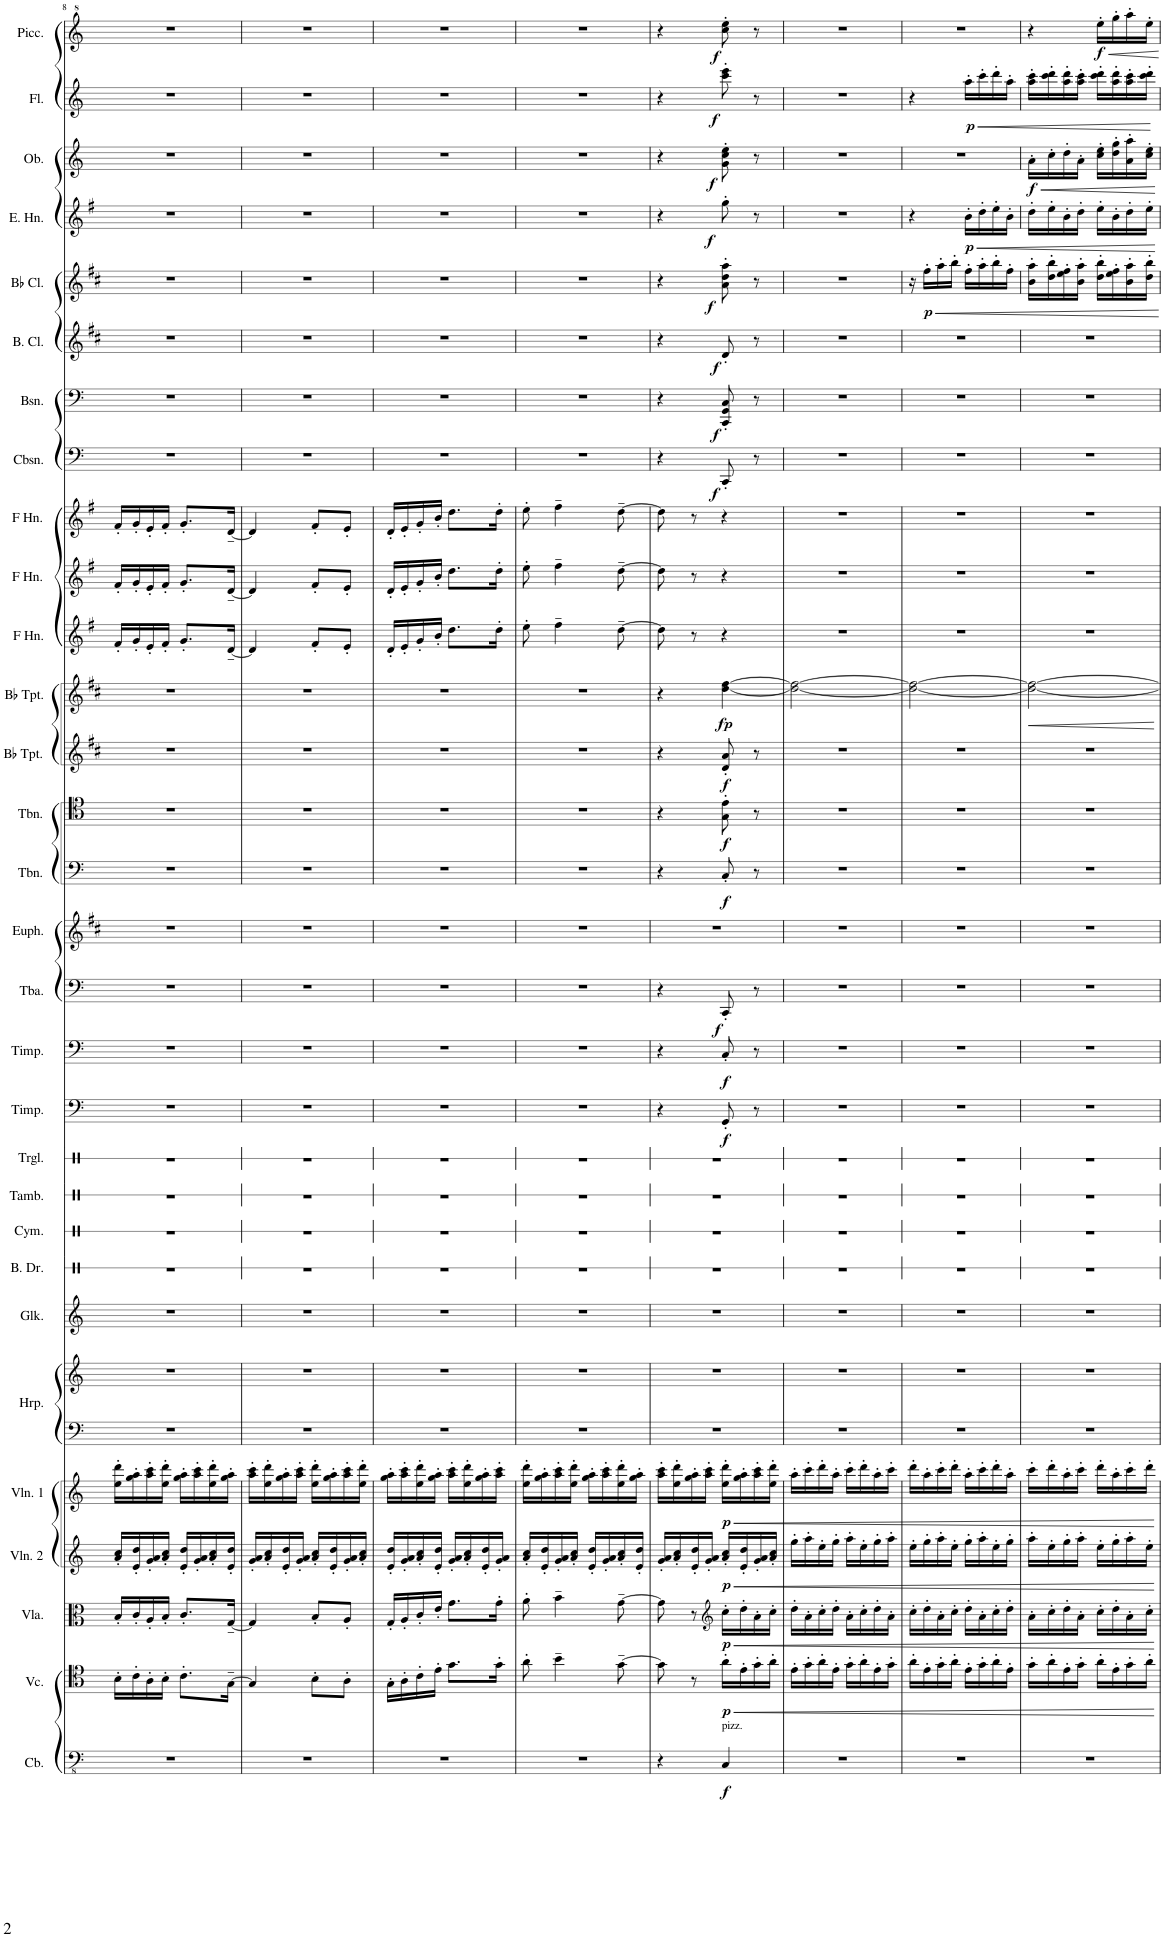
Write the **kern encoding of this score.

**kern	**dynam	**kern	**dynam	**kern	**dynam	**kern	**dynam	**kern	**dynam	**kern	**kern	**kern	**kern	**kern	**kern	**kern	**kern	**dynam	**kern	**dynam	**kern	**dynam	**kern	**kern	**dynam	**kern	**dynam	**kern	**dynam	**kern	**dynam	**kern	**kern	**kern	**kern	**dynam	**kern	**dynam	**kern	**dynam	**kern	**dynam	**kern	**dynam	**kern	**dynam	**kern	**dynam	**kern	**dynam
*part30	*part30	*part29	*part29	*part28	*part28	*part27	*part27	*part26	*part26	*part25	*part25	*part24	*part23	*part22	*part21	*part20	*part19	*part19	*part18	*part18	*part17	*part17	*part16	*part15	*part15	*part14	*part14	*part13	*part13	*part12	*part12	*part11	*part10	*part9	*part8	*part8	*part7	*part7	*part6	*part6	*part5	*part5	*part4	*part4	*part3	*part3	*part2	*part2	*part1	*part1
*staff31	*staff31	*staff30	*staff30	*staff29	*staff29	*staff28	*staff28	*staff27	*staff27	*staff26	*staff25	*staff24	*staff23	*staff22	*staff21	*staff20	*staff19	*staff19	*staff18	*staff18	*staff17	*staff17	*staff16	*staff15	*staff15	*staff14	*staff14	*staff13	*staff13	*staff12	*staff12	*staff11	*staff10	*staff9	*staff8	*staff8	*staff7	*staff7	*staff6	*staff6	*staff5	*staff5	*staff4	*staff4	*staff3	*staff3	*staff2	*staff2	*staff1	*staff1
*I"Contrabass	*	*I"Violoncellos	*	*I"Violas	*	*I"Violins 2	*	*I"Violins 1	*	*I"Harps	*	*I"Glockenspiel	*I"Bass Drum	*I"Cymbal	*I"Tambourine	*I"Triangle	*I"Timpani	*	*I"Timpani	*	*I"Tuba	*	*I"Euphonium	*I"Bass Trombone	*	*I"Tenor Trombones	*	*I"Bb Trumpet III IV	*	*I"Bb Trumpet I II	*	*I"F Horn V VI	*I"F Horn III IV	*I"F Horn I II	*I"Contrabassoon	*	*I"Bassoons	*	*I"Bass Clarinet	*	*I"Bb Clarinets	*	*I"English Horn	*	*I"Oboes	*	*I"Flutes	*	*I"Piccolos	*
*I'Cb.	*	*I'Vc.	*	*I'Vla.	*	*I'Vln. 2	*	*I'Vln. 1	*	*I'Hrp.	*	*I'Glk.	*I'B. Dr.	*I'Cym.	*I'Tamb.	*I'Trgl.	*I'Timp.	*	*I'Timp.	*	*I'Tba.	*	*I'Euph.	*I'Tbn.	*	*I'Tbn.	*	*I'Bb Tpt.	*	*I'Bb Tpt.	*	*I'F Hn.	*I'F Hn.	*I'F Hn.	*I'Cbsn.	*	*I'Bsn.	*	*I'B. Cl.	*	*I'Bb Cl.	*	*I'E. Hn.	*	*I'Ob.	*	*I'Fl.	*	*I'Picc.	*
!!LO:PB:g=z
*clefFv4	*	*clefC4	*	*clefC3	*	*clefG2	*	*clefG2	*	*clefF4	*clefG2	*clefG2	*clefX	*clefX	*clefX	*clefX	*clefF4	*	*clefF4	*	*clefF4	*	*clefG2	*clefF4	*	*clefC4	*	*clefG2	*	*clefG2	*	*clefG2	*clefG2	*clefG2	*clefF4	*	*clefF4	*	*clefG2	*	*clefG2	*	*clefG2	*	*clefG2	*	*clefG2	*	*clefG^2	*
*Trd7c12	*	*	*	*	*	*	*	*	*	*	*	*Trd-14c-24	*	*	*	*	*	*	*	*	*	*	*Trd8c14	*	*	*	*	*Trd1c2	*	*Trd1c2	*	*Trd4c7	*Trd4c7	*Trd4c7	*Trd7c12	*	*	*	*Trd8c14	*	*Trd1c2	*	*Trd4c7	*	*	*	*	*	*Trd-7c-12	*
*k[]	*	*k[]	*	*k[]	*	*k[]	*	*k[]	*	*k[]	*k[]	*k[]	*k[]	*k[]	*k[]	*k[]	*k[]	*	*k[]	*	*k[]	*	*k[f#c#]	*k[]	*	*k[]	*	*k[f#c#]	*	*k[f#c#]	*	*k[f#]	*k[f#]	*k[f#]	*k[]	*	*k[]	*	*k[f#c#]	*	*k[f#c#]	*	*k[f#]	*	*k[]	*	*k[]	*	*k[]	*
*M2/4	*	*M2/4	*	*M2/4	*	*M2/4	*	*M2/4	*	*M2/4	*M2/4	*M2/4	*M2/4	*M2/4	*M2/4	*M2/4	*M2/4	*	*M2/4	*	*M2/4	*	*M2/4	*M2/4	*	*M2/4	*	*M2/4	*	*M2/4	*	*M2/4	*M2/4	*M2/4	*M2/4	*	*M2/4	*	*M2/4	*	*M2/4	*	*M2/4	*	*M2/4	*	*M2/4	*	*M2/4	*
=8	=8	=8	=8	=8	=8	=8	=8	=8	=8	=8	=8	=8	=8	=8	=8	=8	=8	=8	=8	=8	=8	=8	=8	=8	=8	=8	=8	=8	=8	=8	=8	=8	=8	=8	=8	=8	=8	=8	=8	=8	=8	=8	=8	=8	=8	=8	=8	=8	=8	=8
2r	.	16B'\LL	.	16B'/LL	.	16a/' 16cc/'LL	.	16ee\' 16ddd\'LL	.	2r	2r	2r	2r	2r	2r	2r	2r	.	2r	.	2r	.	2r	2r	.	2r	.	2r	.	2r	.	16f#'/LL	16f#'/LL	16f#'/LL	2r	.	2r	.	2r	.	2r	.	2r	.	2r	.	2r	.	2r	.
.	.	16c'\	.	16c'/	.	16e/' 16dd/'	.	16gg\' 16aa\'	.	.	.	.	.	.	.	.	.	.	.	.	.	.	.	.	.	.	.	.	.	.	.	16g'/	16g'/	16g'/	.	.	.	.	.	.	.	.	.	.	.	.	.	.	.	.
.	.	16A'\	.	16A'/	.	16g/' 16a/'	.	16aa\' 16ccc\'	.	.	.	.	.	.	.	.	.	.	.	.	.	.	.	.	.	.	.	.	.	.	.	16e'/	16e'/	16e'/	.	.	.	.	.	.	.	.	.	.	.	.	.	.	.	.
.	.	16B'\JJ	.	16B'/JJ	.	16a/' 16cc/'JJ	.	16ee\' 16ddd\'JJ	.	.	.	.	.	.	.	.	.	.	.	.	.	.	.	.	.	.	.	.	.	.	.	16f#'/JJ	16f#'/JJ	16f#'/JJ	.	.	.	.	.	.	.	.	.	.	.	.	.	.	.	.
.	.	8.c'\L	.	8.c'/L	.	16e/' 16dd/'LL	.	16gg\' 16aa\'LL	.	.	.	.	.	.	.	.	.	.	.	.	.	.	.	.	.	.	.	.	.	.	.	8.g'/L	8.g'/L	8.g'/L	.	.	.	.	.	.	.	.	.	.	.	.	.	.	.	.
.	.	.	.	.	.	16g/' 16a/'	.	16aa\' 16ccc\'	.	.	.	.	.	.	.	.	.	.	.	.	.	.	.	.	.	.	.	.	.	.	.	.	.	.	.	.	.	.	.	.	.	.	.	.	.	.	.	.	.	.
.	.	.	.	.	.	16a/' 16cc/'	.	16ee\' 16ddd\'	.	.	.	.	.	.	.	.	.	.	.	.	.	.	.	.	.	.	.	.	.	.	.	.	.	.	.	.	.	.	.	.	.	.	.	.	.	.	.	.	.	.
.	.	[16G~\Jk	.	[16G~/Jk	.	16e/' 16dd/'JJ	.	16gg\' 16aa\'JJ	.	.	.	.	.	.	.	.	.	.	.	.	.	.	.	.	.	.	.	.	.	.	.	[16d~/Jk	[16d~/Jk	[16d~/Jk	.	.	.	.	.	.	.	.	.	.	.	.	.	.	.	.
=9	=9	=9	=9	=9	=9	=9	=9	=9	=9	=9	=9	=9	=9	=9	=9	=9	=9	=9	=9	=9	=9	=9	=9	=9	=9	=9	=9	=9	=9	=9	=9	=9	=9	=9	=9	=9	=9	=9	=9	=9	=9	=9	=9	=9	=9	=9	=9	=9	=9	=9
2r	.	4G/]	.	4G/]	.	16g/' 16a/'LL	.	16aa\' 16ccc\'LL	.	2r	2r	2r	2r	2r	2r	2r	2r	.	2r	.	2r	.	2r	2r	.	2r	.	2r	.	2r	.	4d/]	4d/]	4d/]	2r	.	2r	.	2r	.	2r	.	2r	.	2r	.	2r	.	2r	.
.	.	.	.	.	.	16a/' 16cc/'	.	16ee\' 16ddd\'	.	.	.	.	.	.	.	.	.	.	.	.	.	.	.	.	.	.	.	.	.	.	.	.	.	.	.	.	.	.	.	.	.	.	.	.	.	.	.	.	.	.
.	.	.	.	.	.	16e/' 16dd/'	.	16gg\' 16aa\'	.	.	.	.	.	.	.	.	.	.	.	.	.	.	.	.	.	.	.	.	.	.	.	.	.	.	.	.	.	.	.	.	.	.	.	.	.	.	.	.	.	.
.	.	.	.	.	.	16g/' 16a/'JJ	.	16aa\' 16ccc\'JJ	.	.	.	.	.	.	.	.	.	.	.	.	.	.	.	.	.	.	.	.	.	.	.	.	.	.	.	.	.	.	.	.	.	.	.	.	.	.	.	.	.	.
.	.	8B'\L	.	8B'/L	.	16a/' 16cc/'LL	.	16ee\' 16ddd\'LL	.	.	.	.	.	.	.	.	.	.	.	.	.	.	.	.	.	.	.	.	.	.	.	8f#'/L	8f#'/L	8f#'/L	.	.	.	.	.	.	.	.	.	.	.	.	.	.	.	.
.	.	.	.	.	.	16e/' 16dd/'	.	16gg\' 16aa\'	.	.	.	.	.	.	.	.	.	.	.	.	.	.	.	.	.	.	.	.	.	.	.	.	.	.	.	.	.	.	.	.	.	.	.	.	.	.	.	.	.	.
.	.	8A'\J	.	8A'/J	.	16g/' 16a/'	.	16aa\' 16ccc\'	.	.	.	.	.	.	.	.	.	.	.	.	.	.	.	.	.	.	.	.	.	.	.	8e'/J	8e'/J	8e'/J	.	.	.	.	.	.	.	.	.	.	.	.	.	.	.	.
.	.	.	.	.	.	16a/' 16cc/'JJ	.	16ee\' 16ddd\'JJ	.	.	.	.	.	.	.	.	.	.	.	.	.	.	.	.	.	.	.	.	.	.	.	.	.	.	.	.	.	.	.	.	.	.	.	.	.	.	.	.	.	.
=10	=10	=10	=10	=10	=10	=10	=10	=10	=10	=10	=10	=10	=10	=10	=10	=10	=10	=10	=10	=10	=10	=10	=10	=10	=10	=10	=10	=10	=10	=10	=10	=10	=10	=10	=10	=10	=10	=10	=10	=10	=10	=10	=10	=10	=10	=10	=10	=10	=10	=10
2r	.	16G'\LL	.	16G'/LL	.	16e/' 16dd/'LL	.	16gg\' 16aa\'LL	.	2r	2r	2r	2r	2r	2r	2r	2r	.	2r	.	2r	.	2r	2r	.	2r	.	2r	.	2r	.	16d'/LL	16d'/LL	16d'/LL	2r	.	2r	.	2r	.	2r	.	2r	.	2r	.	2r	.	2r	.
.	.	16A'\	.	16A'/	.	16g/' 16a/'	.	16aa\' 16ccc\'	.	.	.	.	.	.	.	.	.	.	.	.	.	.	.	.	.	.	.	.	.	.	.	16e'/	16e'/	16e'/	.	.	.	.	.	.	.	.	.	.	.	.	.	.	.	.
.	.	16c'\	.	16c'/	.	16a/' 16cc/'	.	16ee\' 16ddd\'	.	.	.	.	.	.	.	.	.	.	.	.	.	.	.	.	.	.	.	.	.	.	.	16g'/	16g'/	16g'/	.	.	.	.	.	.	.	.	.	.	.	.	.	.	.	.
.	.	16e'\JJ	.	16e'/JJ	.	16e/' 16dd/'JJ	.	16gg\' 16aa\'JJ	.	.	.	.	.	.	.	.	.	.	.	.	.	.	.	.	.	.	.	.	.	.	.	16b'/JJ	16b'/JJ	16b'/JJ	.	.	.	.	.	.	.	.	.	.	.	.	.	.	.	.
.	.	8.g\L	.	8.g\L	.	16g/' 16a/'LL	.	16aa\' 16ccc\'LL	.	.	.	.	.	.	.	.	.	.	.	.	.	.	.	.	.	.	.	.	.	.	.	8.dd\L	8.dd\L	8.dd\L	.	.	.	.	.	.	.	.	.	.	.	.	.	.	.	.
.	.	.	.	.	.	16a/' 16cc/'	.	16ee\' 16ddd\'	.	.	.	.	.	.	.	.	.	.	.	.	.	.	.	.	.	.	.	.	.	.	.	.	.	.	.	.	.	.	.	.	.	.	.	.	.	.	.	.	.	.
.	.	.	.	.	.	16e/' 16dd/'	.	16gg\' 16aa\'	.	.	.	.	.	.	.	.	.	.	.	.	.	.	.	.	.	.	.	.	.	.	.	.	.	.	.	.	.	.	.	.	.	.	.	.	.	.	.	.	.	.
.	.	16g'\Jk	.	16g'\Jk	.	16g/' 16a/'JJ	.	16aa\' 16ccc\'JJ	.	.	.	.	.	.	.	.	.	.	.	.	.	.	.	.	.	.	.	.	.	.	.	16dd'\Jk	16dd'\Jk	16dd'\Jk	.	.	.	.	.	.	.	.	.	.	.	.	.	.	.	.
=11	=11	=11	=11	=11	=11	=11	=11	=11	=11	=11	=11	=11	=11	=11	=11	=11	=11	=11	=11	=11	=11	=11	=11	=11	=11	=11	=11	=11	=11	=11	=11	=11	=11	=11	=11	=11	=11	=11	=11	=11	=11	=11	=11	=11	=11	=11	=11	=11	=11	=11
2r	.	8a'\	.	8a'\	.	16a/' 16cc/'LL	.	16ee\' 16ddd\'LL	.	2r	2r	2r	2r	2r	2r	2r	2r	.	2r	.	2r	.	2r	2r	.	2r	.	2r	.	2r	.	8ee'\	8ee'\	8ee'\	2r	.	2r	.	2r	.	2r	.	2r	.	2r	.	2r	.	2r	.
.	.	.	.	.	.	16e/' 16dd/'	.	16gg\' 16aa\'	.	.	.	.	.	.	.	.	.	.	.	.	.	.	.	.	.	.	.	.	.	.	.	.	.	.	.	.	.	.	.	.	.	.	.	.	.	.	.	.	.	.
.	.	4b~\	.	4b~\	.	16g/' 16a/'	.	16aa\' 16ccc\'	.	.	.	.	.	.	.	.	.	.	.	.	.	.	.	.	.	.	.	.	.	.	.	4ff#~\	4ff#~\	4ff#~\	.	.	.	.	.	.	.	.	.	.	.	.	.	.	.	.
.	.	.	.	.	.	16a/' 16cc/'JJ	.	16ee\' 16ddd\'JJ	.	.	.	.	.	.	.	.	.	.	.	.	.	.	.	.	.	.	.	.	.	.	.	.	.	.	.	.	.	.	.	.	.	.	.	.	.	.	.	.	.	.
.	.	.	.	.	.	16e/' 16dd/'LL	.	16gg\' 16aa\'LL	.	.	.	.	.	.	.	.	.	.	.	.	.	.	.	.	.	.	.	.	.	.	.	.	.	.	.	.	.	.	.	.	.	.	.	.	.	.	.	.	.	.
.	.	.	.	.	.	16g/' 16a/'	.	16aa\' 16ccc\'	.	.	.	.	.	.	.	.	.	.	.	.	.	.	.	.	.	.	.	.	.	.	.	.	.	.	.	.	.	.	.	.	.	.	.	.	.	.	.	.	.	.
.	.	[8g~\	.	[8g~\	.	16a/' 16cc/'	.	16ee\' 16ddd\'	.	.	.	.	.	.	.	.	.	.	.	.	.	.	.	.	.	.	.	.	.	.	.	[8dd~\	[8dd~\	[8dd~\	.	.	.	.	.	.	.	.	.	.	.	.	.	.	.	.
.	.	.	.	.	.	16e/' 16dd/'JJ	.	16gg\' 16aa\'JJ	.	.	.	.	.	.	.	.	.	.	.	.	.	.	.	.	.	.	.	.	.	.	.	.	.	.	.	.	.	.	.	.	.	.	.	.	.	.	.	.	.	.
=12	=12	=12	=12	=12	=12	=12	=12	=12	=12	=12	=12	=12	=12	=12	=12	=12	=12	=12	=12	=12	=12	=12	=12	=12	=12	=12	=12	=12	=12	=12	=12	=12	=12	=12	=12	=12	=12	=12	=12	=12	=12	=12	=12	=12	=12	=12	=12	=12	=12	=12
4r	.	8g\]	.	8g\]	.	16g/' 16a/'LL	.	16aa\' 16ccc\'LL	.	2r	2r	2r	2r	2r	2r	2r	4r	.	4r	.	4r	.	2r	4r	.	4r	.	4r	.	4r	.	8dd\]	8dd\]	8dd\]	4r	.	4r	.	4r	.	4r	.	4r	.	4r	.	4r	.	4r	.
.	.	.	.	.	.	16a/' 16cc/'	.	16ee\' 16ddd\'	.	.	.	.	.	.	.	.	.	.	.	.	.	.	.	.	.	.	.	.	.	.	.	.	.	.	.	.	.	.	.	.	.	.	.	.	.	.	.	.	.	.
.	.	8r	.	8r	.	16e/' 16dd/'	.	16gg\' 16aa\'	.	.	.	.	.	.	.	.	.	.	.	.	.	.	.	.	.	.	.	.	.	.	.	8r	8r	8r	.	.	.	.	.	.	.	.	.	.	.	.	.	.	.	.
.	.	.	.	.	.	16g/' 16a/'JJ	.	16aa\' 16ccc\'JJ	.	.	.	.	.	.	.	.	.	.	.	.	.	.	.	.	.	.	.	.	.	.	.	.	.	.	.	.	.	.	.	.	.	.	.	.	.	.	.	.	.	.
*	*	*	*	*clefG2	*	*	*	*	*	*	*	*	*	*	*	*	*	*	*	*	*	*	*	*	*	*	*	*	*	*	*	*	*	*	*	*	*	*	*	*	*	*	*	*	*	*	*	*	*	*
!LO:TX:a:t=pizz.	!	!	!	!	!	!	!	!	!	!	!	!	!	!	!	!	!	!	!	!	!	!	!	!	!	!	!	!	!	!	!	!	!	!	!	!	!	!	!	!	!	!	!	!	!	!	!	!	!	!
!	!LO:DY:b	!	!LO:HP:b	!	!LO:HP:b	!	!LO:HP:b	!	!LO:HP:b	!	!	!	!	!	!	!	!	!	!	!	!	!	!	!	!	!	!	!	!	!	!	!	!	!	!	!	!	!	!	!	!	!	!	!	!	!	!	!	!	!
!	!	!	!LO:DY:n=1:b	!	!LO:DY:n=1:b	!	!LO:DY:n=1:b	!	!LO:DY:n=1:b	!	!	!	!	!	!	!	!	!LO:DY:b	!	!LO:DY:b	!	!LO:DY:b	!	!	!LO:DY:b	!	!LO:DY:b	!	!LO:DY:b	!	!LO:DY:b	!	!	!	!	!LO:DY:b	!	!LO:DY:b	!	!LO:DY:b	!	!LO:DY:b	!	!LO:DY:b	!	!LO:DY:b	!	!LO:DY:b	!	!LO:DY:b
4CC/	f	16a'\LL	< p	16cc'\LL	< p	16a/' 16cc/'LL	< p	16ee\' 16ddd\'LL	< p	.	.	.	.	.	.	.	8GG'/	f	8C'/	f	8CC'/	f	.	8C'/	f	8G\' 8e\'	f	8d/' 8a/'	f	[4dd\ [4ff#\	fp	4r	4r	4r	8CC'/	f	8CC/' 8GG/' 8C/'	f	8d'/	f	8a\' 8dd\' 8aa\'	f	8gg'\	f	8g\' 8cc\' 8ee\'	f	8ccc\' 8eee\'	f	8ccc\' 8eee\'	f
.	.	16e'\	.	16dd'\	.	16e/' 16dd/'	.	16gg\' 16aa\'	.	.	.	.	.	.	.	.	.	.	.	.	.	.	.	.	.	.	.	.	.	.	.	.	.	.	.	.	.	.	.	.	.	.	.	.	.	.	.	.	.	.
.	.	16g'\	.	16a'\	.	16g/' 16a/'	.	16aa\' 16ccc\'	.	.	.	.	.	.	.	.	8r	.	8r	.	8r	.	.	8r	.	8r	.	8r	.	.	.	.	.	.	8r	.	8r	.	8r	.	8r	.	8r	.	8r	.	8r	.	8r	.
.	.	16a'\JJ	.	16cc'\JJ	.	16a/' 16cc/'JJ	.	16ee\' 16ddd\'JJ	.	.	.	.	.	.	.	.	.	.	.	.	.	.	.	.	.	.	.	.	.	.	.	.	.	.	.	.	.	.	.	.	.	.	.	.	.	.	.	.	.	.
=13	=13	=13	=13	=13	=13	=13	=13	=13	=13	=13	=13	=13	=13	=13	=13	=13	=13	=13	=13	=13	=13	=13	=13	=13	=13	=13	=13	=13	=13	=13	=13	=13	=13	=13	=13	=13	=13	=13	=13	=13	=13	=13	=13	=13	=13	=13	=13	=13	=13	=13
2r	.	16e'\LL	.	16dd'\LL	.	16gg'\LL	.	16aa'\LL	.	2r	2r	2r	2r	2r	2r	2r	2r	.	2r	.	2r	.	2r	2r	.	2r	.	2r	.	2dd\_ 2ff#\_	.	2r	2r	2r	2r	.	2r	.	2r	.	2r	.	2r	.	2r	.	2r	.	2r	.
.	.	16g'\	.	16a'\	.	16aa'\	.	16ccc'\	.	.	.	.	.	.	.	.	.	.	.	.	.	.	.	.	.	.	.	.	.	.	.	.	.	.	.	.	.	.	.	.	.	.	.	.	.	.	.	.	.	.
.	.	16a'\	.	16cc'\	.	16ee'\	.	16ddd'\	.	.	.	.	.	.	.	.	.	.	.	.	.	.	.	.	.	.	.	.	.	.	.	.	.	.	.	.	.	.	.	.	.	.	.	.	.	.	.	.	.	.
.	.	16e'\JJ	.	16dd'\JJ	.	16gg'\JJ	.	16aa'\JJ	.	.	.	.	.	.	.	.	.	.	.	.	.	.	.	.	.	.	.	.	.	.	.	.	.	.	.	.	.	.	.	.	.	.	.	.	.	.	.	.	.	.
.	.	16g'\LL	.	16a'\LL	.	16aa'\LL	.	16ccc'\LL	.	.	.	.	.	.	.	.	.	.	.	.	.	.	.	.	.	.	.	.	.	.	.	.	.	.	.	.	.	.	.	.	.	.	.	.	.	.	.	.	.	.
.	.	16a'\	.	16cc'\	.	16ee'\	.	16ddd'\	.	.	.	.	.	.	.	.	.	.	.	.	.	.	.	.	.	.	.	.	.	.	.	.	.	.	.	.	.	.	.	.	.	.	.	.	.	.	.	.	.	.
.	.	16e'\	.	16dd'\	.	16gg'\	.	16aa'\	.	.	.	.	.	.	.	.	.	.	.	.	.	.	.	.	.	.	.	.	.	.	.	.	.	.	.	.	.	.	.	.	.	.	.	.	.	.	.	.	.	.
.	.	16g'\JJ	.	16a'\JJ	.	16aa'\JJ	.	16ccc'\JJ	.	.	.	.	.	.	.	.	.	.	.	.	.	.	.	.	.	.	.	.	.	.	.	.	.	.	.	.	.	.	.	.	.	.	.	.	.	.	.	.	.	.
=14	=14	=14	=14	=14	=14	=14	=14	=14	=14	=14	=14	=14	=14	=14	=14	=14	=14	=14	=14	=14	=14	=14	=14	=14	=14	=14	=14	=14	=14	=14	=14	=14	=14	=14	=14	=14	=14	=14	=14	=14	=14	=14	=14	=14	=14	=14	=14	=14	=14	=14
2r	.	16a'\LL	.	16cc'\LL	.	16ee'\LL	.	16ddd'\LL	.	2r	2r	2r	2r	2r	2r	2r	2r	.	2r	.	2r	.	2r	2r	.	2r	.	2r	.	2dd\_ 2ff#\_	.	2r	2r	2r	2r	.	2r	.	2r	.	16r	.	4r	.	2r	.	4r	.	2r	.
!	!	!	!	!	!	!	!	!	!	!	!	!	!	!	!	!	!	!	!	!	!	!	!	!	!	!	!	!	!	!	!	!	!	!	!	!	!	!	!	!	!	!LO:HP:b	!	!	!	!	!	!	!	!
!	!	!	!	!	!	!	!	!	!	!	!	!	!	!	!	!	!	!	!	!	!	!	!	!	!	!	!	!	!	!	!	!	!	!	!	!	!	!	!	!	!	!LO:DY:n=1:b	!	!	!	!	!	!	!	!
.	.	16e'\	.	16dd'\	.	16gg'\	.	16aa'\	.	.	.	.	.	.	.	.	.	.	.	.	.	.	.	.	.	.	.	.	.	.	.	.	.	.	.	.	.	.	.	.	16ff#'\LL	< p	.	.	.	.	.	.	.	.
.	.	16g'\	.	16a'\	.	16aa'\	.	16ccc'\	.	.	.	.	.	.	.	.	.	.	.	.	.	.	.	.	.	.	.	.	.	.	.	.	.	.	.	.	.	.	.	.	16aa'\	.	.	.	.	.	.	.	.	.
.	.	16a'\JJ	.	16cc'\JJ	.	16ee'\JJ	.	16ddd'\JJ	.	.	.	.	.	.	.	.	.	.	.	.	.	.	.	.	.	.	.	.	.	.	.	.	.	.	.	.	.	.	.	.	16bb'\JJ	.	.	.	.	.	.	.	.	.
!	!	!	!	!	!	!	!	!	!	!	!	!	!	!	!	!	!	!	!	!	!	!	!	!	!	!	!	!	!	!	!	!	!	!	!	!	!	!	!	!	!	!	!	!LO:HP:b	!	!	!	!LO:HP:b	!	!
!	!	!	!	!	!	!	!	!	!	!	!	!	!	!	!	!	!	!	!	!	!	!	!	!	!	!	!	!	!	!	!	!	!	!	!	!	!	!	!	!	!	!	!	!LO:DY:n=1:b	!	!	!	!LO:DY:n=1:b	!	!
.	.	16e'\LL	.	16dd'\LL	.	16gg'\LL	.	16aa'\LL	.	.	.	.	.	.	.	.	.	.	.	.	.	.	.	.	.	.	.	.	.	.	.	.	.	.	.	.	.	.	.	.	16ff#'\LL	.	16b'\LL	< p	.	.	16aa'\LL	< p	.	.
.	.	16g'\	.	16a'\	.	16aa'\	.	16ccc'\	.	.	.	.	.	.	.	.	.	.	.	.	.	.	.	.	.	.	.	.	.	.	.	.	.	.	.	.	.	.	.	.	16aa'\	.	16dd'\	.	.	.	16ccc'\	.	.	.
.	.	16a'\	.	16cc'\	.	16ee'\	.	16ddd'\	.	.	.	.	.	.	.	.	.	.	.	.	.	.	.	.	.	.	.	.	.	.	.	.	.	.	.	.	.	.	.	.	16bb'\	.	16ee'\	.	.	.	16ddd'\	.	.	.
.	.	16e'\JJ	.	16dd'\JJ	.	16gg'\JJ	.	16aa'\JJ	.	.	.	.	.	.	.	.	.	.	.	.	.	.	.	.	.	.	.	.	.	.	.	.	.	.	.	.	.	.	.	.	16ff#'\JJ	.	16b'\JJ	.	.	.	16aa'\JJ	.	.	.
=15	=15	=15	=15	=15	=15	=15	=15	=15	=15	=15	=15	=15	=15	=15	=15	=15	=15	=15	=15	=15	=15	=15	=15	=15	=15	=15	=15	=15	=15	=15	=15	=15	=15	=15	=15	=15	=15	=15	=15	=15	=15	=15	=15	=15	=15	=15	=15	=15	=15	=15
!	!	!	!	!	!	!	!	!	!	!	!	!	!	!	!	!	!	!	!	!	!	!	!	!	!	!	!	!	!	!	!LO:HP:b	!	!	!	!	!	!	!	!	!	!	!	!	!	!	!LO:HP:b	!	!	!	!
!	!	!	!	!	!	!	!	!	!	!	!	!	!	!	!	!	!	!	!	!	!	!	!	!	!	!	!	!	!	!	!	!	!	!	!	!	!	!	!	!	!	!	!	!	!	!LO:DY:n=1:b	!	!	!	!
2r	.	16g'\LL	.	16a'\LL	.	16aa'\LL	.	16ccc'\LL	.	2r	2r	2r	2r	2r	2r	2r	2r	.	2r	.	2r	.	2r	2r	.	2r	.	2r	.	2dd\_ 2ff#\_	<	2r	2r	2r	2r	.	2r	.	2r	.	16b\' 16aa\'LL	.	16dd'\LL	.	16a'\LL	< f	16aa\' 16ccc\'LL	.	4r	.
.	.	16a'\	.	16cc'\	.	16ee'\	.	16ddd'\	.	.	.	.	.	.	.	.	.	.	.	.	.	.	.	.	.	.	.	.	.	.	.	.	.	.	.	.	.	.	.	.	16dd\' 16bb\'	.	16ee'\	.	16cc'\	.	16ccc\' 16ddd\'	.	.	.
.	.	16e'\	.	16dd'\	.	16gg'\	.	16aa'\	.	.	.	.	.	.	.	.	.	.	.	.	.	.	.	.	.	.	.	.	.	.	.	.	.	.	.	.	.	.	.	.	16ee\' 16ff#\'	.	16b'\	.	16dd'\	.	16aa\' 16ddd\'	.	.	.
.	.	16g'\JJ	.	16a'\JJ	.	16aa'\JJ	.	16ccc'\JJ	.	.	.	.	.	.	.	.	.	.	.	.	.	.	.	.	.	.	.	.	.	.	.	.	.	.	.	.	.	.	.	.	16b\' 16aa\'JJ	.	16dd'\JJ	.	16a'\JJ	.	16aa\' 16ccc\'JJ	.	.	.
!	!	!	!	!	!	!	!	!	!	!	!	!	!	!	!	!	!	!	!	!	!	!	!	!	!	!	!	!	!	!	!	!	!	!	!	!	!	!	!	!	!	!	!	!	!	!	!	!	!	!LO:HP:b
!	!	!	!	!	!	!	!	!	!	!	!	!	!	!	!	!	!	!	!	!	!	!	!	!	!	!	!	!	!	!	!	!	!	!	!	!	!	!	!	!	!	!	!	!	!	!	!	!	!	!LO:DY:n=1:b
.	.	16a'\LL	.	16cc'\LL	.	16ee'\LL	.	16ddd'\LL	.	.	.	.	.	.	.	.	.	.	.	.	.	.	.	.	.	.	.	.	.	.	.	.	.	.	.	.	.	.	.	.	16dd\' 16bb\'LL	.	16ee'\LL	.	16cc\' 16ee\'LL	.	16ccc\' 16ddd\'LL	.	16eee'\LL	< f
.	.	16e'\	.	16dd'\	.	16gg'\	.	16aa'\	.	.	.	.	.	.	.	.	.	.	.	.	.	.	.	.	.	.	.	.	.	.	.	.	.	.	.	.	.	.	.	.	16ee\' 16ff#\'	.	16b'\	.	16dd\' 16gg\'	.	16aa\' 16ddd\'	.	16ggg'\	.
.	.	16g'\	.	16a'\	.	16aa'\	.	16ccc'\	.	.	.	.	.	.	.	.	.	.	.	.	.	.	.	.	.	.	.	.	.	.	.	.	.	.	.	.	.	.	.	.	16b\' 16aa\'	.	16dd'\	.	16a\' 16aa\'	.	16aa\' 16ccc\'	.	16aaa'\	.
.	.	16a'\JJ	.	16cc'\JJ	.	16ee'\JJ	.	16ddd'\JJ	.	.	.	.	.	.	.	.	.	.	.	.	.	.	.	.	.	.	.	.	.	.	.	.	.	.	.	.	.	.	.	.	16dd\' 16bb\'JJ	.	16ee'\JJ	.	16cc\' 16ee\'JJ	.	16ccc\' 16ddd\'JJ	.	16eee'\JJ	.
.	.	.	[	.	[	.	[	.	[	.	.	.	.	.	.	.	.	.	.	.	.	.	.	.	.	.	.	.	.	.	[	.	.	.	.	.	.	.	.	.	.	[	.	[	.	[	.	[	.	[
=	=	=	=	=	=	=	=	=	=	=	=	=	=	=	=	=	=	=	=	=	=	=	=	=	=	=	=	=	=	=	=	=	=	=	=	=	=	=	=	=	=	=	=	=	=	=	=	=	=	=
*-	*-	*-	*-	*-	*-	*-	*-	*-	*-	*-	*-	*-	*-	*-	*-	*-	*-	*-	*-	*-	*-	*-	*-	*-	*-	*-	*-	*-	*-	*-	*-	*-	*-	*-	*-	*-	*-	*-	*-	*-	*-	*-	*-	*-	*-	*-	*-	*-	*-	*-
